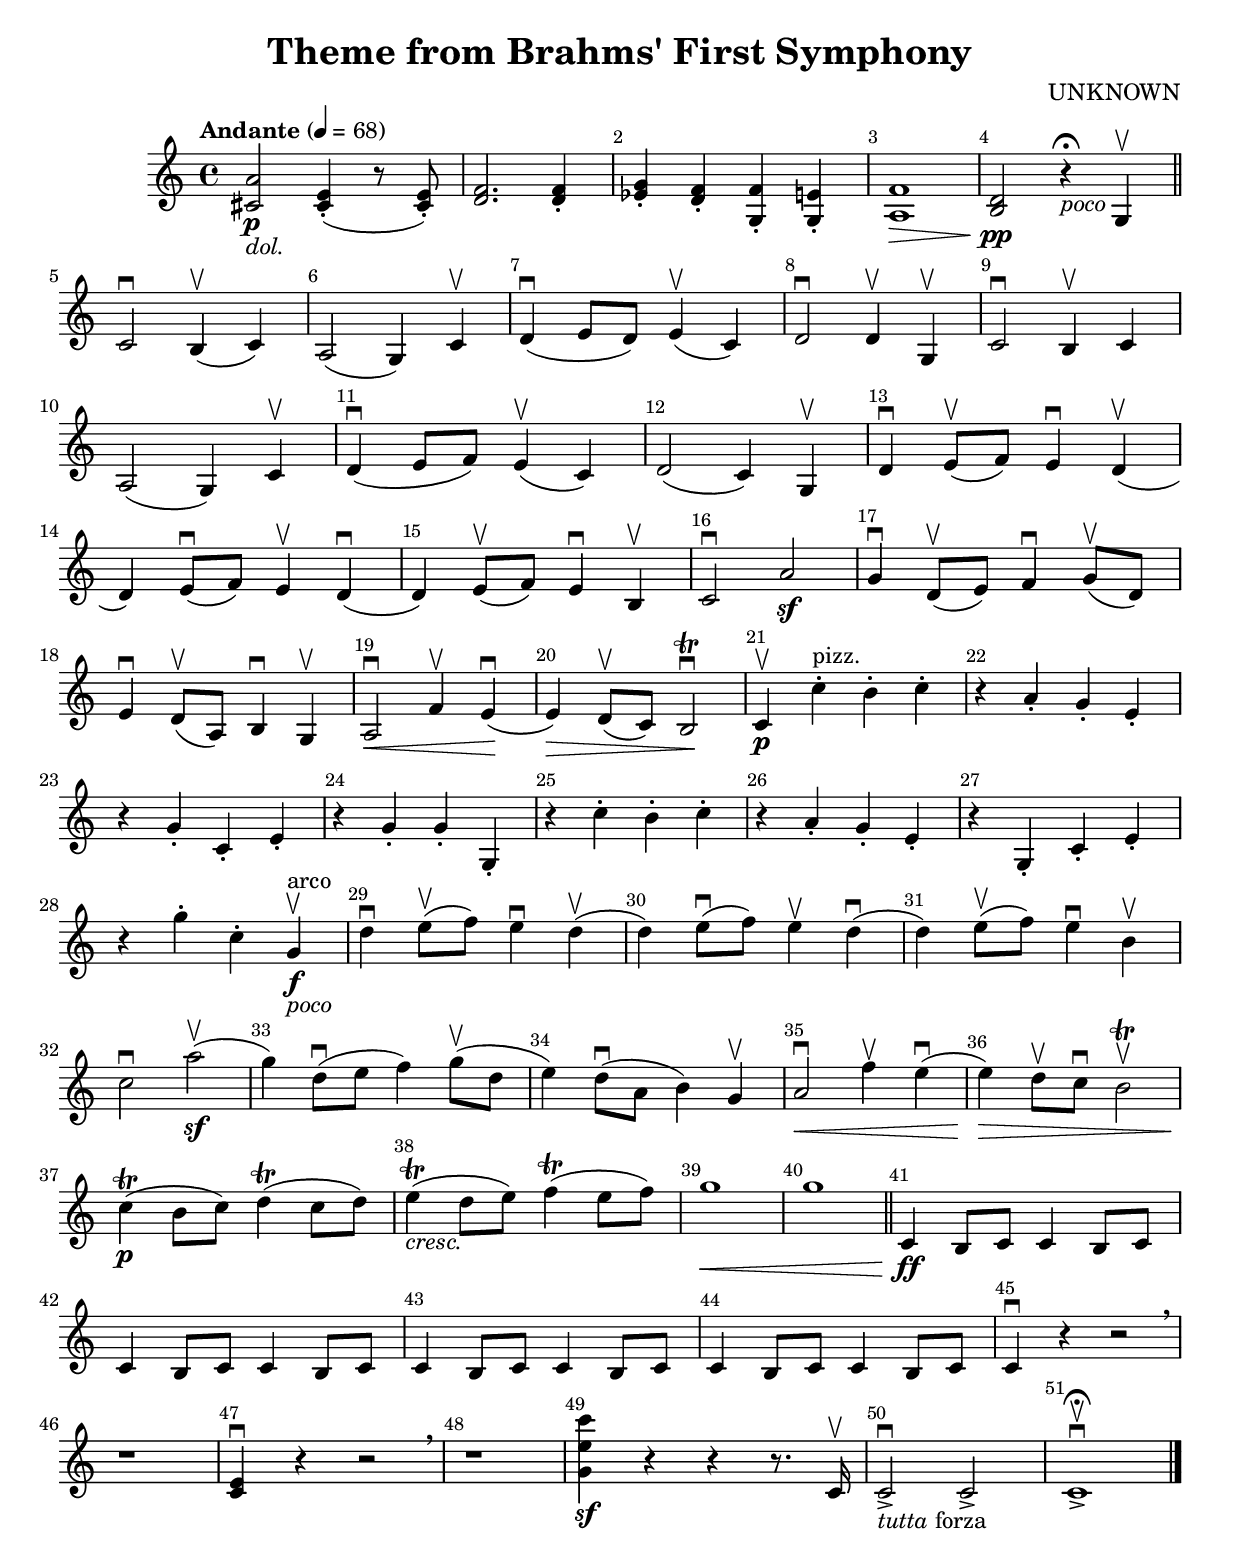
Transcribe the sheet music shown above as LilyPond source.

\version "2.18.2"

\header {
  title = "Theme from Brahms' First Symphony"
  composer = "UNKNOWN"
}
\layout {
  \context {
    \Score
      \override BarNumber.break-visibility = ##(#f #t #t)
      \override SpacingSpanner.common-shortest-duration = #(ly:make-moment 1/24) %% reduce horizontal spacing
      %% \override MultiMeasureRest.expand-limit = #2
  }
}
voiceconsts = {
  \key c \major
  \time 4/4
  % numericTimeSignature
  \compressFullBarRests
  \tempo "Andante" 4 = 68
}

\book {
  \score {
    \new Staff {
      \new Voice {
        \relative c' {
          \voiceconsts 
          \clef treble
          <a' cis,>2\p_\markup{\italic dol.} <cis, e>4-.( r8 <cis e>8-.) |
          \set Score.currentBarNumber=#1
          <d f>2. <d f>4-. | <ees g>4-. <f d>-. <f g,>4-. <e g,>4-. |
          <f a,>1\> | <d b>2\pp r4\fermata_\markup {\italic poco} g,4\upbow \bar "||"
          c2\downbow b4(\upbow c) | a2( g4) c4\upbow | d4\downbow( e8 d) e4\upbow( c) |
          d2\downbow d4\upbow g,\upbow | c2\downbow b4\upbow c | a2( g4) c4\upbow |
          d4\downbow( e8 f) e4\upbow(  c) | d2( c4) g4\upbow | d'4\downbow e8\upbow( f) e4\downbow d\upbow( |
          d) e8\downbow( f) e4\upbow d4\downbow( | d) e8\upbow( f) e4\downbow b\upbow |
          c2\downbow a'2\sf | g4\downbow d8\upbow( e) f4\downbow g8\upbow( d) |
          e4\downbow d8\upbow( a) b4\downbow g\upbow | a2\downbow\< f'4\upbow e4\downbow( \!| 
          e)\> d8\upbow( c) b2\downbow\trill \! | c4\upbow\p c'-.^"pizz." b-. c-. |
          r4 a-. g-. e-. | r4 g-. c,-. e-. | r4 g-. g-. g,-. | r4 c'-. b-. c-. |
          r4 a-. g-. e-. | r4 g,-. c-. e-. | r4 g'-. c,-. g^"arco"\upbow_\markup{\italic poco}\f |
          d'\downbow e8\upbow( f) e4\downbow d(\upbow | d) e8\downbow( f) e4\upbow d\downbow( |
          d) e8\upbow( f) e4\downbow b\upbow | c2\downbow a'2(\upbow\sf | g4) d8\downbow( e f4) g8\upbow( d |
          e4) d8\downbow( a b4) g\upbow | a2\downbow\< f'4\upbow e\downbow( | 
          e)\> d8\upbow c\downbow b2\upbow\trill | c4\trill\p( b8 c) d4\trill( c8 d) |
          e4(\trill_\markup{\italic cresc.} d8 e) f4(\trill e8 f) | 
          g1\< |  % TODO: needs grace note bar 39
          g1 \bar "||" % TODO: needs grace note bar 40
          c,,4\ff b8 c c4 b8 c | c4 b8 c c4 b8 c | c4 b8 c c4 b8 c | c4 b8 c c4 b8 c | 
          c4\downbow r4 r2\breathe | r1 | <e c>4\downbow r4 r2 \breathe | r1 |
          <g e' c'>4\sf r4 r4 r8. c,16\upbow | c2->\downbow_\markup{\italic tutta forza} c2-> |
          c1->\fermata\downbow\upbow \bar"|."

        }
      }
    }
    \layout { }
    \midi { }
  }
}

%% Last modified: 2016.11.20 12:15:28-0500
